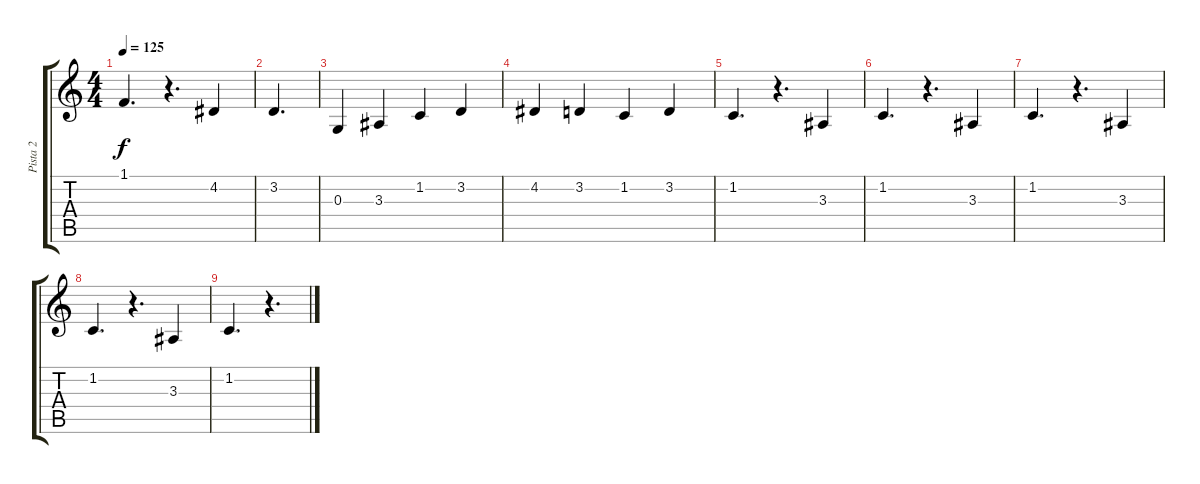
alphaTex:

\track ("Pista 2" "Pista 2") {instrument fx4atmosphere}
\staff {score tabs}
\tuning (E4 B3 G3 D3 A2 E2) {hide}
\ts (4 4)
\tempo 125
\clef g2
\ks c
1.1.4{d dy f} r.4{d} 4.2.4 |
3.2.4{d} |
0.3.4 3.3.4 1.2.4 3.2.4 |
4.2.4 3.2.4 1.2.4 3.2.4 |
1.2.4{d} r.4{d} 3.3.4 |
1.2.4{d} r.4{d} 3.3.4 |
1.2.4{d} r.4{d} 3.3.4 |
1.2.4{d} r.4{d} 3.3.4 |
1.2.4{d} r.4{d}
